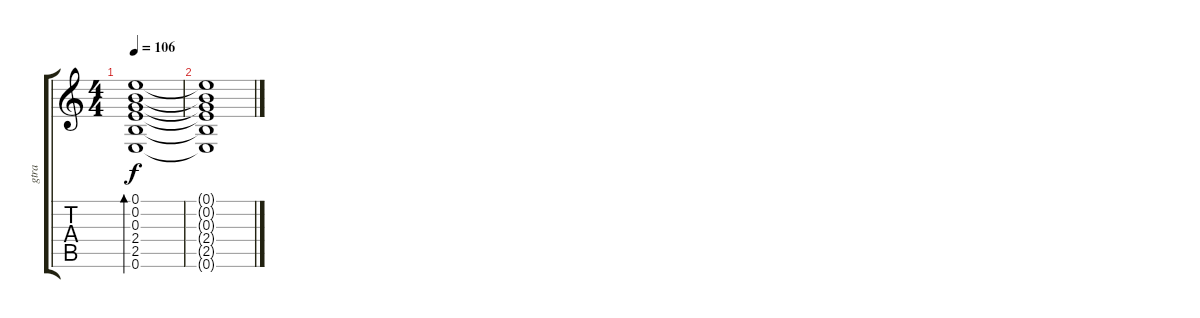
\track ("gtra" "gtra") {instrument electricguitarmuted}
\staff {score tabs}
\tuning (E4 B3 G3 D3 A2 E2) {hide}
\ts (4 4)
\tempo 106
\clef g2
\ks c
(0.1 0.2 0.3 2.4 2.5 0.6).1{bd 480 dy f} |
(0.1{t} 0.2{t} 0.3{t} 2.4{t} 2.5{t} 0.6{t}).1
